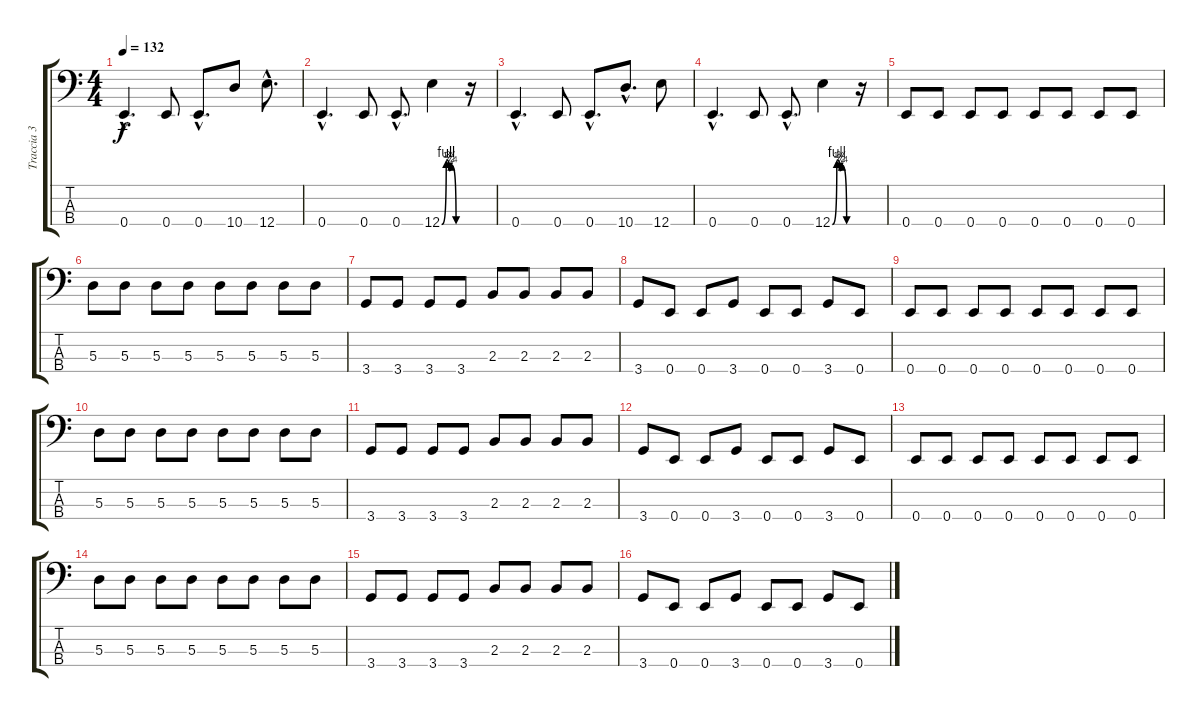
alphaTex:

\track ("Traccia 3" "Traccia 3") {instrument electricbasspick}
\staff {score tabs}
\tuning (G2 D2 A1 E1) {hide}
\ts (4 4)
\tempo 132
\clef f4
\ks c
0.4{hac}.4{d dy f} 0.4.8 0.4{hac}.8{d} 10.4.8 12.4{hac}.8{d} |
0.4{hac}.4{d} 0.4.8 0.4{hac}.8{d} 12.4{be (custom 0 0 14 4 23 2 30 3 45 0 60 0)}.4 r.16 |
0.4{hac}.4{d} 0.4.8 0.4{hac}.8{d} 10.4{hac}.8{d} 12.4.8 |
0.4{hac}.4{d} 0.4.8 0.4{hac}.8{d} 12.4{be (custom 0 0 14 4 23 2 30 3 45 0 60 0)}.4 r.16 |
0.4.8 0.4.8 0.4.8 0.4.8 0.4.8 0.4.8 0.4.8 0.4.8 |
5.3.8 5.3.8 5.3.8 5.3.8 5.3.8 5.3.8 5.3.8 5.3.8 |
3.4.8 3.4.8 3.4.8 3.4.8 2.3.8 2.3.8 2.3.8 2.3.8 |
3.4.8 0.4.8 0.4.8 3.4.8 0.4.8 0.4.8 3.4.8 0.4.8 |
0.4.8 0.4.8 0.4.8 0.4.8 0.4.8 0.4.8 0.4.8 0.4.8 |
5.3.8 5.3.8 5.3.8 5.3.8 5.3.8 5.3.8 5.3.8 5.3.8 |
3.4.8 3.4.8 3.4.8 3.4.8 2.3.8 2.3.8 2.3.8 2.3.8 |
3.4.8 0.4.8 0.4.8 3.4.8 0.4.8 0.4.8 3.4.8 0.4.8 |
0.4.8 0.4.8 0.4.8 0.4.8 0.4.8 0.4.8 0.4.8 0.4.8 |
5.3.8 5.3.8 5.3.8 5.3.8 5.3.8 5.3.8 5.3.8 5.3.8 |
3.4.8 3.4.8 3.4.8 3.4.8 2.3.8 2.3.8 2.3.8 2.3.8 |
3.4.8 0.4.8 0.4.8 3.4.8 0.4.8 0.4.8 3.4.8 0.4.8
